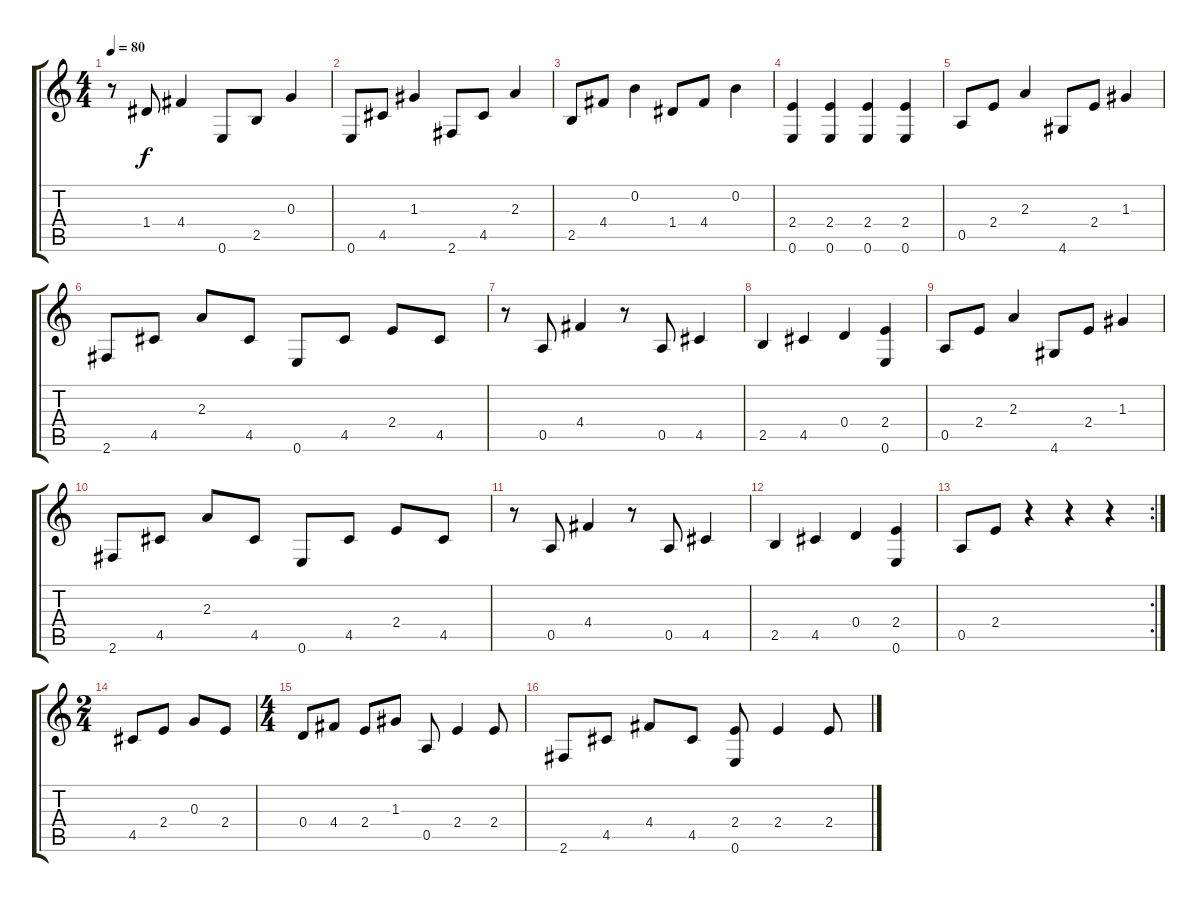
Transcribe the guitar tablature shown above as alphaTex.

\track "" {instrument acousticguitarnylon}
\staff {score tabs}
\tuning (E4 B3 G3 D3 A2 E2) {hide}
\ts (4 4)
\tempo 80
\clef g2
\ks c
r.8{dy f} 1.4.8 4.4.4 0.6.8 2.5.8 0.3.4 |
0.6.8 4.5.8 1.3.4 2.6.8 4.5.8 2.3.4 |
2.5.8 4.4.8 0.2.4 1.4.8 4.4.8 0.2.4 |
(2.4 0.6).4 (2.4 0.6).4 (2.4 0.6).4 (2.4 0.6).4 |
0.5.8 2.4.8 2.3.4 4.6.8 2.4.8 1.3.4 |
2.6.8 4.5.8 2.3.8 4.5.8 0.6.8 4.5.8 2.4.8 4.5.8 |
r.8 0.5.8 4.4.4 r.8 0.5.8 4.5.4 |
2.5.4 4.5.4 0.4.4 (2.4 0.6).4 |
0.5.8 2.4.8 2.3.4 4.6.8 2.4.8 1.3.4 |
2.6.8 4.5.8 2.3.8 4.5.8 0.6.8 4.5.8 2.4.8 4.5.8 |
r.8 0.5.8 4.4.4 r.8 0.5.8 4.5.4 |
2.5.4 4.5.4 0.4.4 (2.4 0.6).4 |
\rc 2
0.5.8 2.4.8 r.4 r.4 r.4 |
\ts (2 4)
4.5.8 2.4.8 0.3.8 2.4.8 |
\ts (4 4)
0.4.8 4.4.8 2.4.8 1.3.8 0.5.8 2.4.4 2.4.8 |
2.6.8 4.5.8 4.4.8 4.5.8 (2.4 0.6).8 2.4.4 2.4.8
